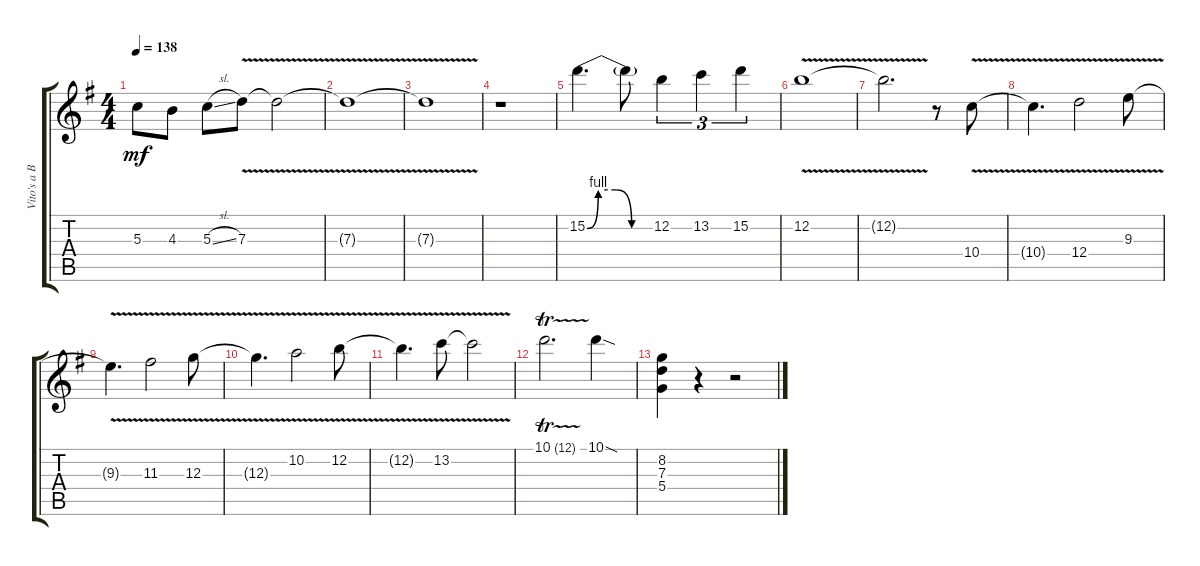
\track ("Vito's a Bad Man" "Vito's a B") {instrument overdrivenguitar}
\staff {score tabs}
\tuning (E4 B3 G3 D3 A2 E2) {hide}
\ts (4 4)
\tempo 138
\clef g2
\ks g
5.3.8{dy mf} 4.3.8 5.3{sl}.8 7.3{v}.8 7.3{v t}.2 |
7.3{v t}.1 |
7.3{v t}.1 |
r.1 |
15.2{be (custom 0 0 10 4 25 4 40 0 60 0)}.4{d} 15.2{t}.8 12.2.4{tu (3 2)} 13.2.4{tu (3 2)} 15.2.4{tu (3 2)} |
12.2{v}.1 |
12.2{v t}.2{d} r.8 10.4{v}.8 |
10.4{v t}.4{d} 12.4{v}.2 9.3{v}.8 |
9.3{v t}.4{d} 11.3{v}.2 12.3{v}.8 |
12.3{v t}.4{d} 10.2{v}.2 12.2{v}.8 |
12.2{v t}.4{d} 13.2{v}.8 13.2{v t}.2 |
10.1{tr (12 32)}.2{d} 10.1{sod}.4 |
(8.2 7.3 5.4).4 r.4 r.2
